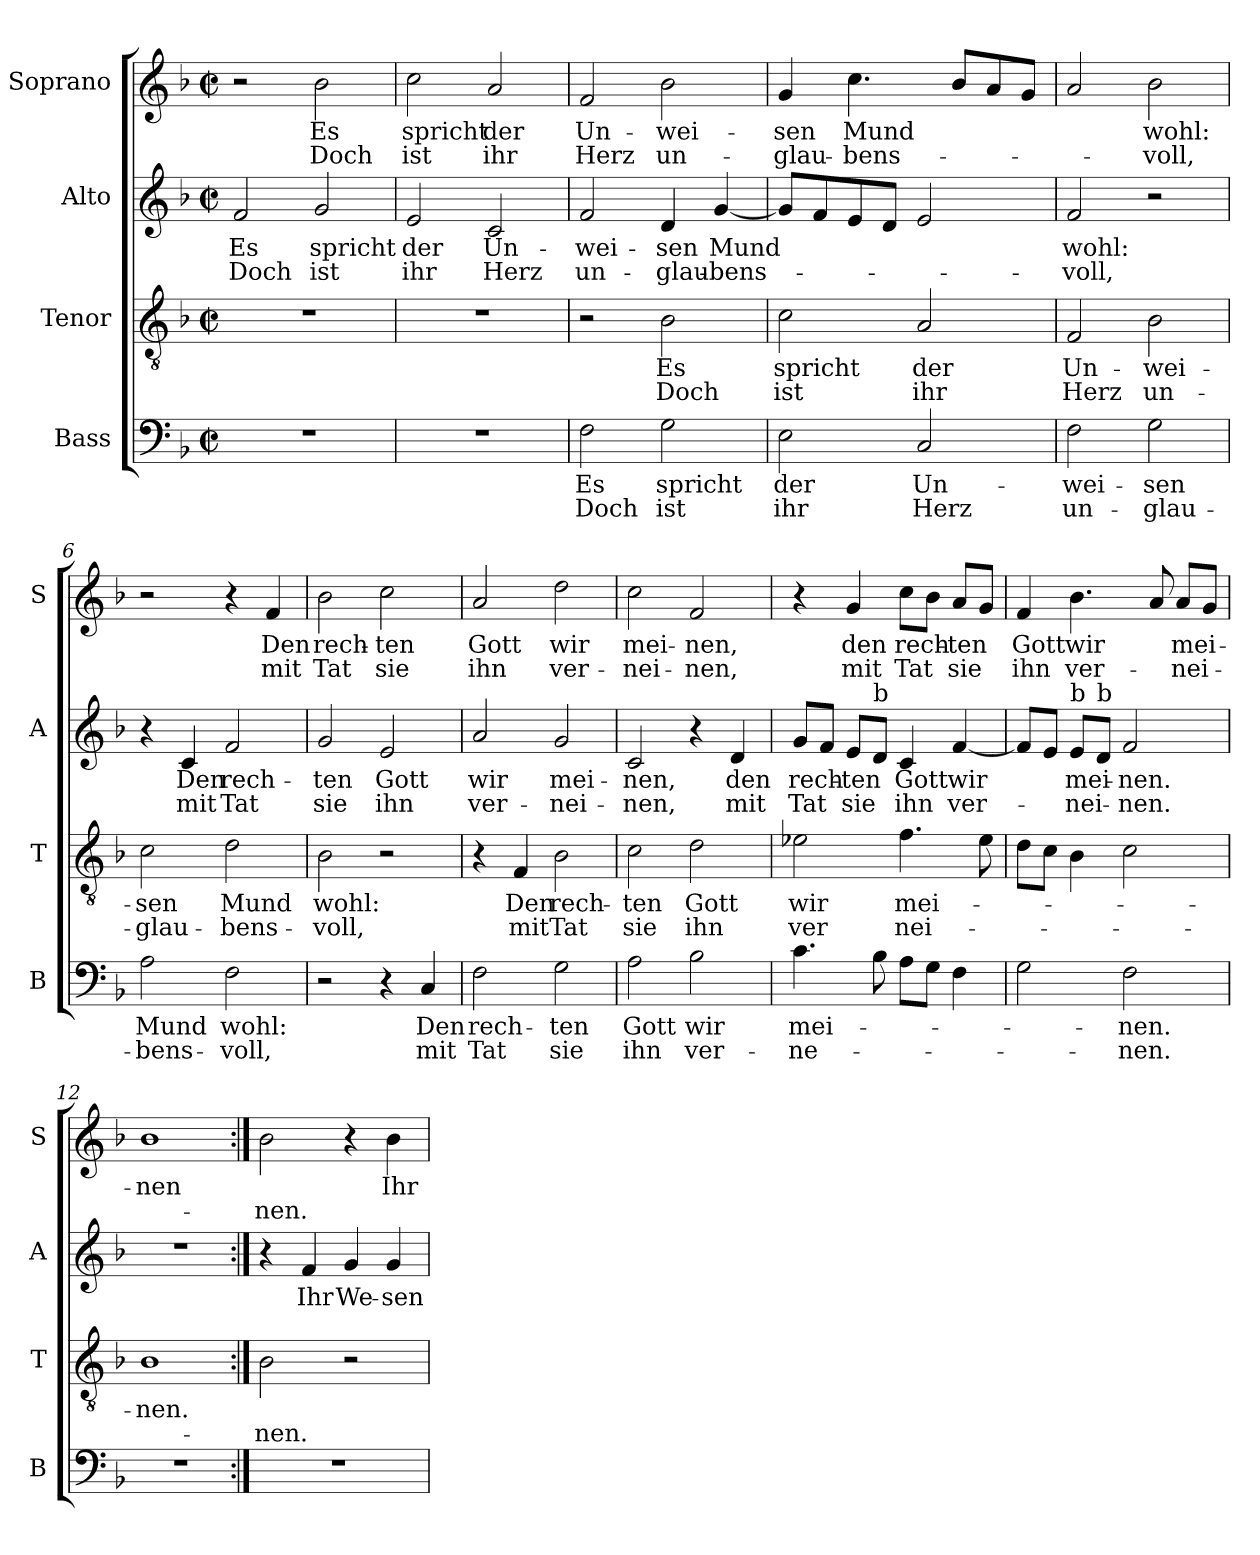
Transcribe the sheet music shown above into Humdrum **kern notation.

**kern	**text	**text	**kern	**text	**text	**kern	**text	**text	**kern	**text	**text
*part4	*part4	*part4	*part3	*part3	*part3	*part2	*part2	*part2	*part1	*part1	*part1
*staff4	*staff4	*staff4	*staff3	*staff3	*staff3	*staff2	*staff2	*staff2	*staff1	*staff1	*staff1
*I"Bass	*	*	*I"Tenor	*	*	*I"Alto	*	*	*I"Soprano	*	*
*I'B	*	*	*I'T	*	*	*I'A	*	*	*I'S	*	*
*clefF4	*	*	*clefGv2	*	*	*clefG2	*	*	*clefG2	*	*
*k[b-]	*	*	*k[b-]	*	*	*k[b-]	*	*	*k[b-]	*	*
*F:	*	*	*F:	*	*	*F:	*	*	*F:	*	*
*M2/2	*	*	*M2/2	*	*	*M2/2	*	*	*M2/2	*	*
*met(c|)	*	*	*met(c|)	*	*	*met(c|)	*	*	*met(c|)	*	*
=1	=1	=1	=1	=1	=1	=1	=1	=1	=1	=1	=1
!	!	!	!	!	!	!	!LO:LY:b	!LO:LY:b	!	!	!
1r	.	.	1r	.	.	2f/	Es	Doch	2r	.	.
!	!	!	!	!	!	!	!LO:LY:b	!LO:LY:b	!	!LO:LY:b	!LO:LY:b
.	.	.	.	.	.	2g/	spricht	ist	2b-\	Es	Doch
=2	=2	=2	=2	=2	=2	=2	=2	=2	=2	=2	=2
!	!	!	!	!	!	!	!LO:LY:b	!LO:LY:b	!	!LO:LY:b	!LO:LY:b
1r	.	.	1r	.	.	2e/	der	ihr	2cc\	spricht	ist
!	!	!	!	!	!	!	!LO:LY:b	!LO:LY:b	!	!LO:LY:b	!LO:LY:b
.	.	.	.	.	.	2c/	Un-	Herz	2a/	der	ihr
=3	=3	=3	=3	=3	=3	=3	=3	=3	=3	=3	=3
!	!LO:LY:b	!LO:LY:b	!	!	!	!	!LO:LY:b	!LO:LY:b	!	!LO:LY:b	!LO:LY:b
2F\	Es	Doch	2r	.	.	2f/	-wei-	un-	2f/	Un-	Herz
!	!LO:LY:b	!LO:LY:b	!	!LO:LY:b	!LO:LY:b	!	!LO:LY:b	!LO:LY:b	!	!LO:LY:b	!LO:LY:b
2G\	spricht	ist	2B-\	Es	Doch	4d/	-sen	-glau-	2b-\	-wei-	un-
!	!	!	!	!	!	!	!LO:LY:b	!LO:LY:b	!	!	!
.	.	.	.	.	.	[4g/	Mund	-bens-	.	.	.
=4	=4	=4	=4	=4	=4	=4	=4	=4	=4	=4	=4
!	!LO:LY:b	!LO:LY:b	!	!LO:LY:b	!LO:LY:b	!	!	!	!	!LO:LY:b	!LO:LY:b
2E\	der	ihr	2c\	spricht	ist	8g/L]	.	.	4g/	-sen	-glau-
.	.	.	.	.	.	8f/	.	.	.	.	.
!	!	!	!	!	!	!	!	!	!	!LO:LY:b	!LO:LY:b
.	.	.	.	.	.	8e/	.	.	4.cc\	Mund	-bens-
.	.	.	.	.	.	8d/J	.	.	.	.	.
!	!LO:LY:b	!LO:LY:b	!	!LO:LY:b	!LO:LY:b	!	!	!	!	!	!
2C/	Un-	Herz	2A/	der	ihr	2e/	.	.	.	.	.
.	.	.	.	.	.	.	.	.	8b-/L	.	.
.	.	.	.	.	.	.	.	.	8a/	.	.
.	.	.	.	.	.	.	.	.	8g/J	.	.
=5	=5	=5	=5	=5	=5	=5	=5	=5	=5	=5	=5
!	!LO:LY:b	!LO:LY:b	!	!LO:LY:b	!LO:LY:b	!	!LO:LY:b	!LO:LY:b	!	!	!
2F\	-wei-	un-	2F/	Un-	Herz	2f/	wohl:	-voll,	2a/	.	.
!	!LO:LY:b	!LO:LY:b	!	!LO:LY:b	!LO:LY:b	!	!	!	!	!LO:LY:b	!LO:LY:b
2G\	-sen	-glau-	2B-\	-wei-	un-	2r	.	.	2b-\	wohl:	-voll,
=6	=6	=6	=6	=6	=6	=6	=6	=6	=6	=6	=6
!	!LO:LY:b	!LO:LY:b	!	!LO:LY:b	!LO:LY:b	!	!	!	!	!	!
2A\	Mund	-bens-	2c\	-sen	-glau-	4r	.	.	2r	.	.
!	!	!	!	!	!	!	!LO:LY:b	!LO:LY:b	!	!	!
.	.	.	.	.	.	4c/	Den	mit	.	.	.
!	!LO:LY:b	!LO:LY:b	!	!LO:LY:b	!LO:LY:b	!	!LO:LY:b	!LO:LY:b	!	!	!
2F\	wohl:	-voll,	2d\	Mund	-bens-	2f/	rech-	Tat	4r	.	.
!	!	!	!	!	!	!	!	!	!	!LO:LY:b	!LO:LY:b
.	.	.	.	.	.	.	.	.	4f/	Den	mit
!!LO:LB:g=z
=7	=7	=7	=7	=7	=7	=7	=7	=7	=7	=7	=7
!	!	!	!	!LO:LY:b	!LO:LY:b	!	!LO:LY:b	!LO:LY:b	!	!LO:LY:b	!LO:LY:b
2r	.	.	2B-\	wohl:	-voll,	2g/	-ten	sie	2b-\	rech-	Tat
!	!	!	!	!	!	!	!LO:LY:b	!LO:LY:b	!	!LO:LY:b	!LO:LY:b
4r	.	.	2r	.	.	2e/	Gott	ihn	2cc\	-ten	sie
!	!LO:LY:b	!LO:LY:b	!	!	!	!	!	!	!	!	!
4C/	Den	mit	.	.	.	.	.	.	.	.	.
=8	=8	=8	=8	=8	=8	=8	=8	=8	=8	=8	=8
!	!LO:LY:b	!LO:LY:b	!	!	!	!	!LO:LY:b	!LO:LY:b	!	!LO:LY:b	!LO:LY:b
2F\	rech-	Tat	4r	.	.	2a/	wir	ver-	2a/	Gott	ihn
!	!	!	!	!LO:LY:b	!LO:LY:b	!	!	!	!	!	!
.	.	.	4F/	Den	mit	.	.	.	.	.	.
!	!LO:LY:b	!LO:LY:b	!	!LO:LY:b	!LO:LY:b	!	!LO:LY:b	!LO:LY:b	!	!LO:LY:b	!LO:LY:b
2G\	-ten	sie	2B-\	rech-	Tat	2g/	mei-	-nei-	2dd\	wir	ver-
=9	=9	=9	=9	=9	=9	=9	=9	=9	=9	=9	=9
!	!LO:LY:b	!LO:LY:b	!	!LO:LY:b	!LO:LY:b	!	!LO:LY:b	!LO:LY:b	!	!LO:LY:b	!LO:LY:b
2A\	Gott	ihn	2c\	-ten	sie	2c/	-nen,	-nen,	2cc\	mei-	-nei-
!	!LO:LY:b	!LO:LY:b	!	!LO:LY:b	!LO:LY:b	!	!	!	!	!LO:LY:b	!LO:LY:b
2B-\	wir	ver-	2d\	Gott	ihn	4r	.	.	2f/	-nen,	-nen,
!	!	!	!	!	!	!	!LO:LY:b	!LO:LY:b	!	!	!
.	.	.	.	.	.	4d/	den	mit	.	.	.
=10	=10	=10	=10	=10	=10	=10	=10	=10	=10	=10	=10
!	!LO:LY:b	!LO:LY:b	!	!LO:LY:b	!LO:LY:b	!	!LO:LY:b	!LO:LY:b	!	!	!
4.c\	mei-	-ne-	2e-X\	wir	ver	8g/L	rech-	Tat	4r	.	.
.	.	.	.	.	.	8f/J	.	.	.	.	.
!	!	!	!	!	!	!	!LO:LY:b	!LO:LY:b	!	!LO:LY:b	!LO:LY:b
.	.	.	.	.	.	8e/L	-ten	sie	4g/	den	mit
!	!	!	!	!	!	!LO:TX:a:t=b	!	!	!	!	!
8B-\	.	.	.	.	.	8d/J	.	.	.	.	.
!	!	!	!	!LO:LY:b	!LO:LY:b	!	!LO:LY:b	!LO:LY:b	!	!LO:LY:b	!LO:LY:b
8A\L	.	.	4.f\	mei-	nei-	4c/	Gott	ihn	8cc\L	rech-	Tat
8G\J	.	.	.	.	.	.	.	.	8b-\J	.	.
!	!	!	!	!	!	!	!LO:LY:b	!LO:LY:b	!	!LO:LY:b	!LO:LY:b
4F\	.	.	.	.	.	[4f/	wir	ver-	8a/L	-ten	sie
.	.	.	8e-\	.	.	.	.	.	8g/J	.	.
=11	=11	=11	=11	=11	=11	=11	=11	=11	=11	=11	=11
!	!	!	!	!	!	!	!	!	!	!LO:LY:b	!LO:LY:b
2G\	.	.	8d\L	.	.	8f/L]	.	.	4f/	Gott	ihn
.	.	.	8c\J	.	.	8e/J	.	.	.	.	.
!	!	!	!	!	!	!LO:TX:a:t=b	!	!	!	!	!
!	!	!	!	!	!	!	!LO:LY:b	!LO:LY:b	!	!LO:LY:b	!LO:LY:b
.	.	.	4B-\	.	.	8e/L	mei-	-nei-	4.b-\	wir	ver-
!	!	!	!	!	!	!LO:TX:a:t=b	!	!	!	!	!
.	.	.	.	.	.	8d/J	.	.	.	.	.
!	!LO:LY:b	!LO:LY:b	!	!	!	!	!LO:LY:b	!LO:LY:b	!	!	!
2F\	-nen.	-nen.	2c\	.	.	2f/	-nen.	-nen.	.	.	.
.	.	.	.	.	.	.	.	.	8a/	.	.
!	!	!	!	!	!	!	!	!	!	!LO:LY:b	!LO:LY:b
.	.	.	.	.	.	.	.	.	8a/L	mei-	-nei-
.	.	.	.	.	.	.	.	.	8g/J	.	.
=12	=12	=12	=12	=12	=12	=12	=12	=12	=12	=12	=12
!	!	!	!	!LO:LY:b	!	!	!	!	!	!LO:LY:b	!
1r	.	.	1B-	-nen.	.	1r	.	.	1b-	-nen	.
!!LO:PB:g=z
=13:|!	=13:|!	=13:|!	=13:|!	=13:|!	=13:|!	=13:|!	=13:|!	=13:|!	=13:|!	=13:|!	=13:|!
!	!	!	!	!	!LO:LY:b	!	!	!	!	!	!LO:LY:b
1r	.	.	2B-\	.	-nen.	4r	.	.	2b-\	.	-nen.
!	!	!	!	!	!	!	!LO:LY:b	!	!	!	!
.	.	.	.	.	.	4f/	Ihr	.	.	.	.
!	!	!	!	!	!	!	!LO:LY:b	!	!	!	!
.	.	.	2r	.	.	4g/	We-	.	4r	.	.
!	!	!	!	!	!	!	!LO:LY:b	!	!	!LO:LY:b	!
.	.	.	.	.	.	4g/	-sen	.	4b-\	Ihr	.
=	=	=	=	=	=	=	=	=	=	=	=
*-	*-	*-	*-	*-	*-	*-	*-	*-	*-	*-	*-
